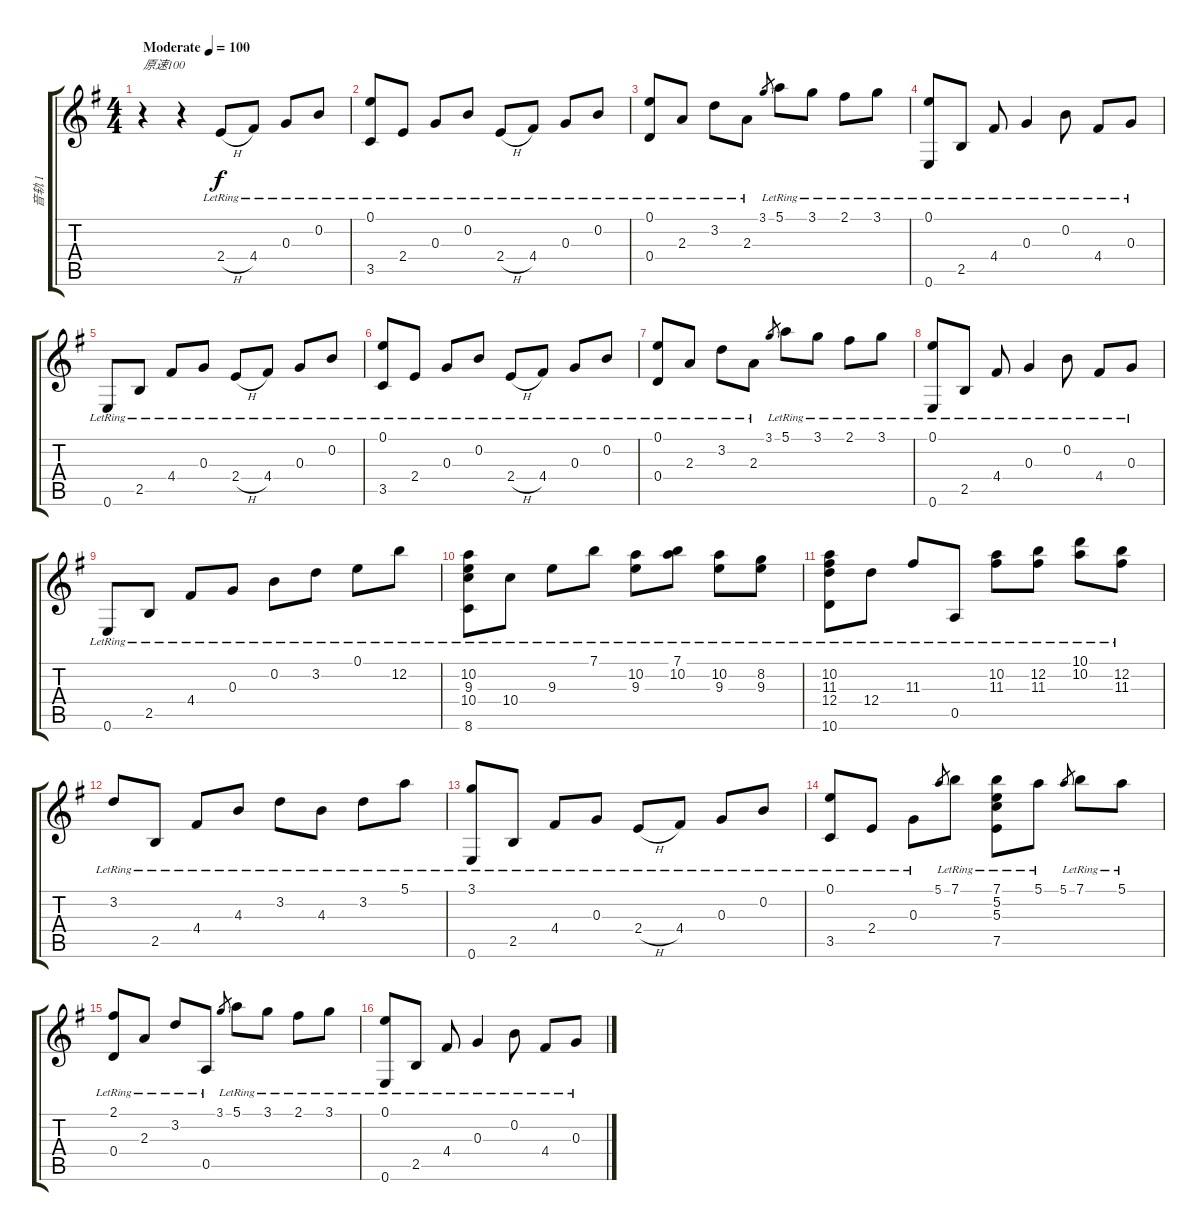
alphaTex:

\track ("音轨 1" "音轨 1") {instrument electricguitarjazz}
\staff {score tabs}
\tuning (E4 B3 G3 D3 A2 E2) {hide}
\ts (4 4)
\tempo (100 "Moderate")
\clef g2
\ks g
r.4{txt "原速100" dy f instrument electricguitarjazz} r.4 2.4{h lr}.8 4.4{lr}.8 0.3{lr}.8 0.2{lr}.8 |
(0.1{lr} 3.5{lr}).8 2.4{lr}.8 0.3{lr}.8 0.2{lr}.8 2.4{h lr}.8 4.4{lr}.8 0.3{lr}.8 0.2{lr}.8 |
(0.1{lr} 0.4{lr}).8 2.3{lr}.8 3.2{lr}.8 2.3{lr}.8 3.1.8{gr} 5.1{lr}.8 3.1{lr}.8 2.1{lr}.8 3.1{lr}.8 |
(0.1{lr} 0.6{lr}).8 2.5{lr}.8 4.4{lr}.8 0.3{lr}.4 0.2{lr}.8 4.4{lr}.8 0.3{lr}.8 |
0.6{lr}.8 2.5{lr}.8 4.4{lr}.8 0.3{lr}.8 2.4{h lr}.8 4.4{lr}.8 0.3{lr}.8 0.2{lr}.8 |
(0.1{lr} 3.5{lr}).8 2.4{lr}.8 0.3{lr}.8 0.2{lr}.8 2.4{h lr}.8 4.4{lr}.8 0.3{lr}.8 0.2{lr}.8 |
(0.1{lr} 0.4{lr}).8 2.3{lr}.8 3.2{lr}.8 2.3{lr}.8 3.1.8{gr} 5.1{lr}.8 3.1{lr}.8 2.1{lr}.8 3.1{lr}.8 |
(0.1{lr} 0.6{lr}).8 2.5{lr}.8 4.4{lr}.8 0.3{lr}.4 0.2{lr}.8 4.4{lr}.8 0.3{lr}.8 |
0.6{lr}.8 2.5{lr}.8 4.4{lr}.8 0.3{lr}.8 0.2{lr}.8 3.2{lr}.8 0.1{lr}.8 12.2{lr}.8 |
(10.2{lr} 9.3{lr} 10.4{lr} 8.6{lr}).8 10.4{lr}.8 9.3{lr}.8 7.1{lr}.8 (10.2{lr} 9.3{lr}).8 (7.1{lr} 10.2{lr}).8 (10.2{lr} 9.3{lr}).8 (8.2{lr} 9.3{lr}).8 |
(10.2{lr} 11.3{lr} 12.4{lr} 10.6{lr}).8 12.4{lr}.8 11.3{lr}.8 0.5{lr}.8 (10.2{lr} 11.3{lr}).8 (12.2{lr} 11.3{lr}).8 (10.1{lr} 10.2{lr}).8 (12.2{lr} 11.3{lr}).8 |
3.2{lr}.8 2.5{lr}.8 4.4{lr}.8 4.3{lr}.8 3.2{lr}.8 4.3{lr}.8 3.2{lr}.8 5.1{lr}.8 |
(3.1{lr} 0.6{lr}).8 2.5{lr}.8 4.4{lr}.8 0.3{lr}.8 2.4{h lr}.8 4.4{lr}.8 0.3{lr}.8 0.2{lr}.8 |
(0.1{lr} 3.5{lr}).8 2.4{lr}.8 0.3{lr}.8 5.1.8{gr} 7.1{lr}.8 (7.1{lr} 5.2{lr} 5.3{lr} 7.5{lr}).8 5.1{lr}.8 5.1.8{gr} 7.1{lr}.8 5.1{lr}.8 |
(2.1{lr} 0.4{lr}).8 2.3{lr}.8 3.2{lr}.8 0.5{lr}.8 3.1.8{gr} 5.1{lr}.8 3.1{lr}.8 2.1{lr}.8 3.1{lr}.8 |
(0.1{lr} 0.6{lr}).8 2.5{lr}.8 4.4{lr}.8 0.3{lr}.4 0.2{lr}.8 4.4{lr}.8 0.3{lr}.8
